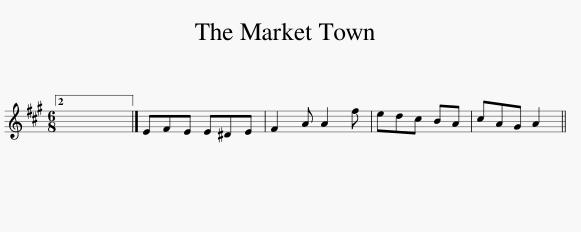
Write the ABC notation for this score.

X:1
L:1/8
M:6/8
I:linebreak $
K:A
V:1 treble
V:1
 x6 |] EFE E^DE | F2 A A2 f | edc BA | cAG A2 || %5
